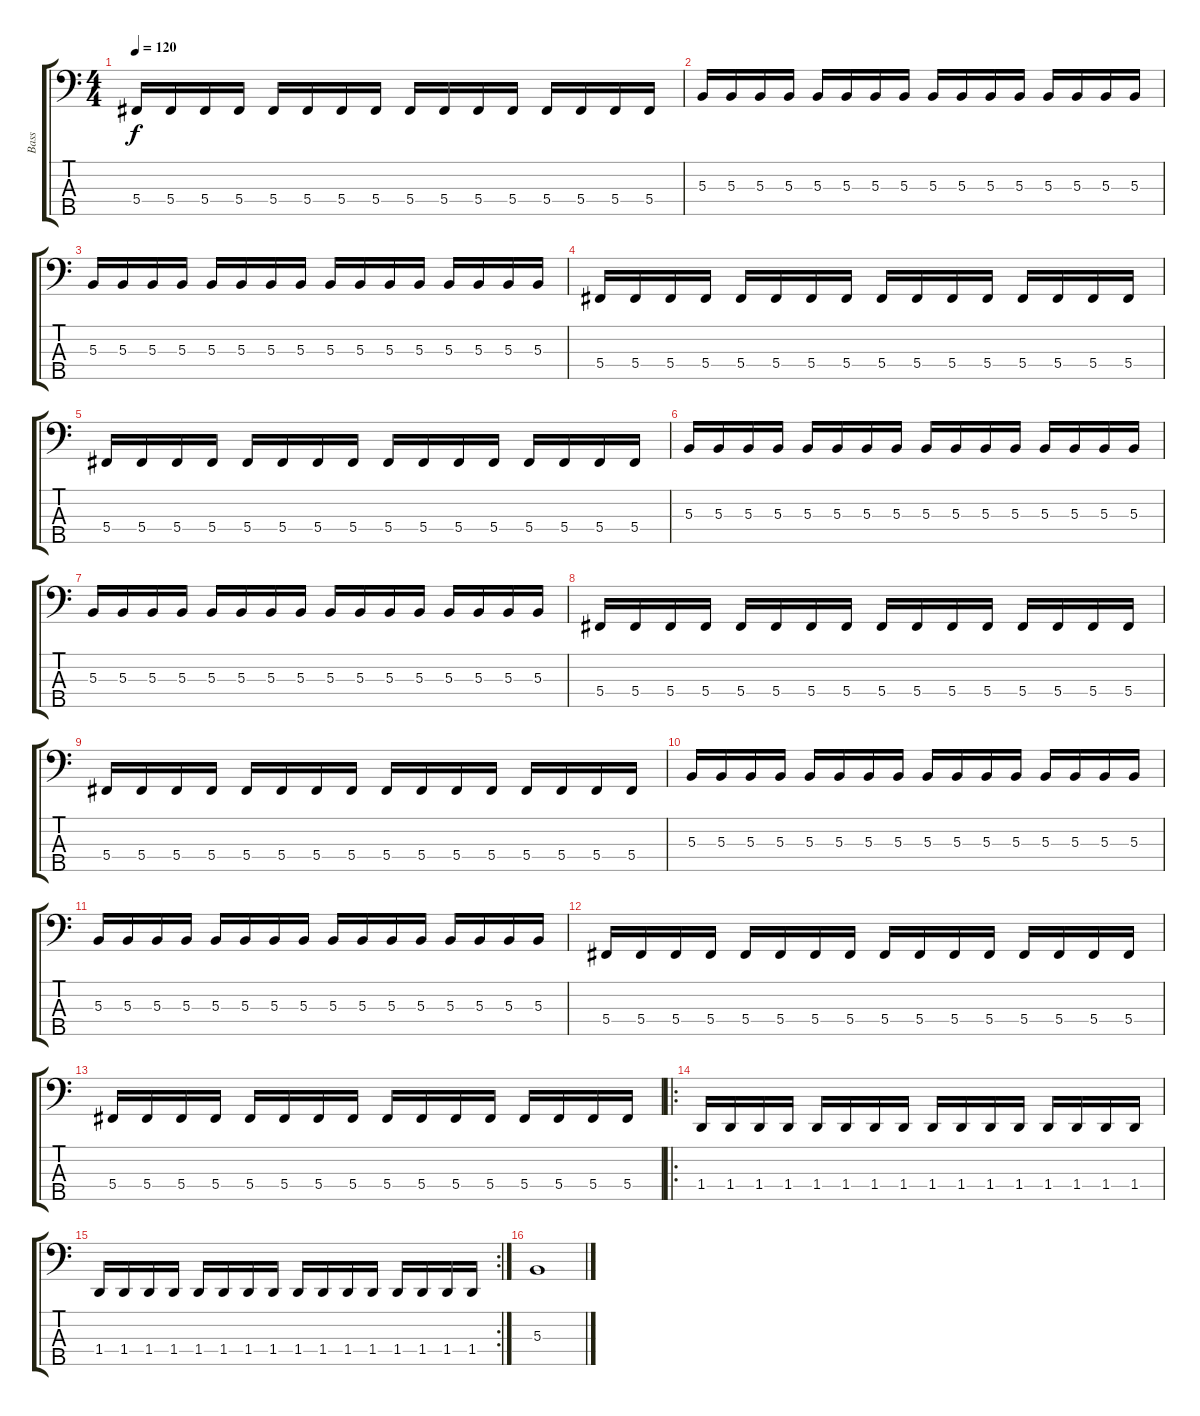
\track ("Bass" "Bass") {instrument electricbasspick}
\staff {score tabs}
\tuning (E2 B1 Gb1 Db1 Ab0) {hide}
\ts (4 4)
\tempo 120
\clef f4
\ks c
5.4.16{dy f} 5.4.16 5.4.16 5.4.16 5.4.16 5.4.16 5.4.16 5.4.16 5.4.16 5.4.16 5.4.16 5.4.16 5.4.16 5.4.16 5.4.16 5.4.16 |
5.3.16 5.3.16 5.3.16 5.3.16 5.3.16 5.3.16 5.3.16 5.3.16 5.3.16 5.3.16 5.3.16 5.3.16 5.3.16 5.3.16 5.3.16 5.3.16 |
5.3.16 5.3.16 5.3.16 5.3.16 5.3.16 5.3.16 5.3.16 5.3.16 5.3.16 5.3.16 5.3.16 5.3.16 5.3.16 5.3.16 5.3.16 5.3.16 |
5.4.16 5.4.16 5.4.16 5.4.16 5.4.16 5.4.16 5.4.16 5.4.16 5.4.16 5.4.16 5.4.16 5.4.16 5.4.16 5.4.16 5.4.16 5.4.16 |
5.4.16 5.4.16 5.4.16 5.4.16 5.4.16 5.4.16 5.4.16 5.4.16 5.4.16 5.4.16 5.4.16 5.4.16 5.4.16 5.4.16 5.4.16 5.4.16 |
5.3.16 5.3.16 5.3.16 5.3.16 5.3.16 5.3.16 5.3.16 5.3.16 5.3.16 5.3.16 5.3.16 5.3.16 5.3.16 5.3.16 5.3.16 5.3.16 |
5.3.16 5.3.16 5.3.16 5.3.16 5.3.16 5.3.16 5.3.16 5.3.16 5.3.16 5.3.16 5.3.16 5.3.16 5.3.16 5.3.16 5.3.16 5.3.16 |
5.4.16 5.4.16 5.4.16 5.4.16 5.4.16 5.4.16 5.4.16 5.4.16 5.4.16 5.4.16 5.4.16 5.4.16 5.4.16 5.4.16 5.4.16 5.4.16 |
5.4.16 5.4.16 5.4.16 5.4.16 5.4.16 5.4.16 5.4.16 5.4.16 5.4.16 5.4.16 5.4.16 5.4.16 5.4.16 5.4.16 5.4.16 5.4.16 |
5.3.16 5.3.16 5.3.16 5.3.16 5.3.16 5.3.16 5.3.16 5.3.16 5.3.16 5.3.16 5.3.16 5.3.16 5.3.16 5.3.16 5.3.16 5.3.16 |
5.3.16 5.3.16 5.3.16 5.3.16 5.3.16 5.3.16 5.3.16 5.3.16 5.3.16 5.3.16 5.3.16 5.3.16 5.3.16 5.3.16 5.3.16 5.3.16 |
5.4.16 5.4.16 5.4.16 5.4.16 5.4.16 5.4.16 5.4.16 5.4.16 5.4.16 5.4.16 5.4.16 5.4.16 5.4.16 5.4.16 5.4.16 5.4.16 |
5.4.16 5.4.16 5.4.16 5.4.16 5.4.16 5.4.16 5.4.16 5.4.16 5.4.16 5.4.16 5.4.16 5.4.16 5.4.16 5.4.16 5.4.16 5.4.16 |
\ro
1.4.16 1.4.16 1.4.16 1.4.16 1.4.16 1.4.16 1.4.16 1.4.16 1.4.16 1.4.16 1.4.16 1.4.16 1.4.16 1.4.16 1.4.16 1.4.16 |
\rc 2
1.4.16 1.4.16 1.4.16 1.4.16 1.4.16 1.4.16 1.4.16 1.4.16 1.4.16 1.4.16 1.4.16 1.4.16 1.4.16 1.4.16 1.4.16 1.4.16 |
5.3.1
